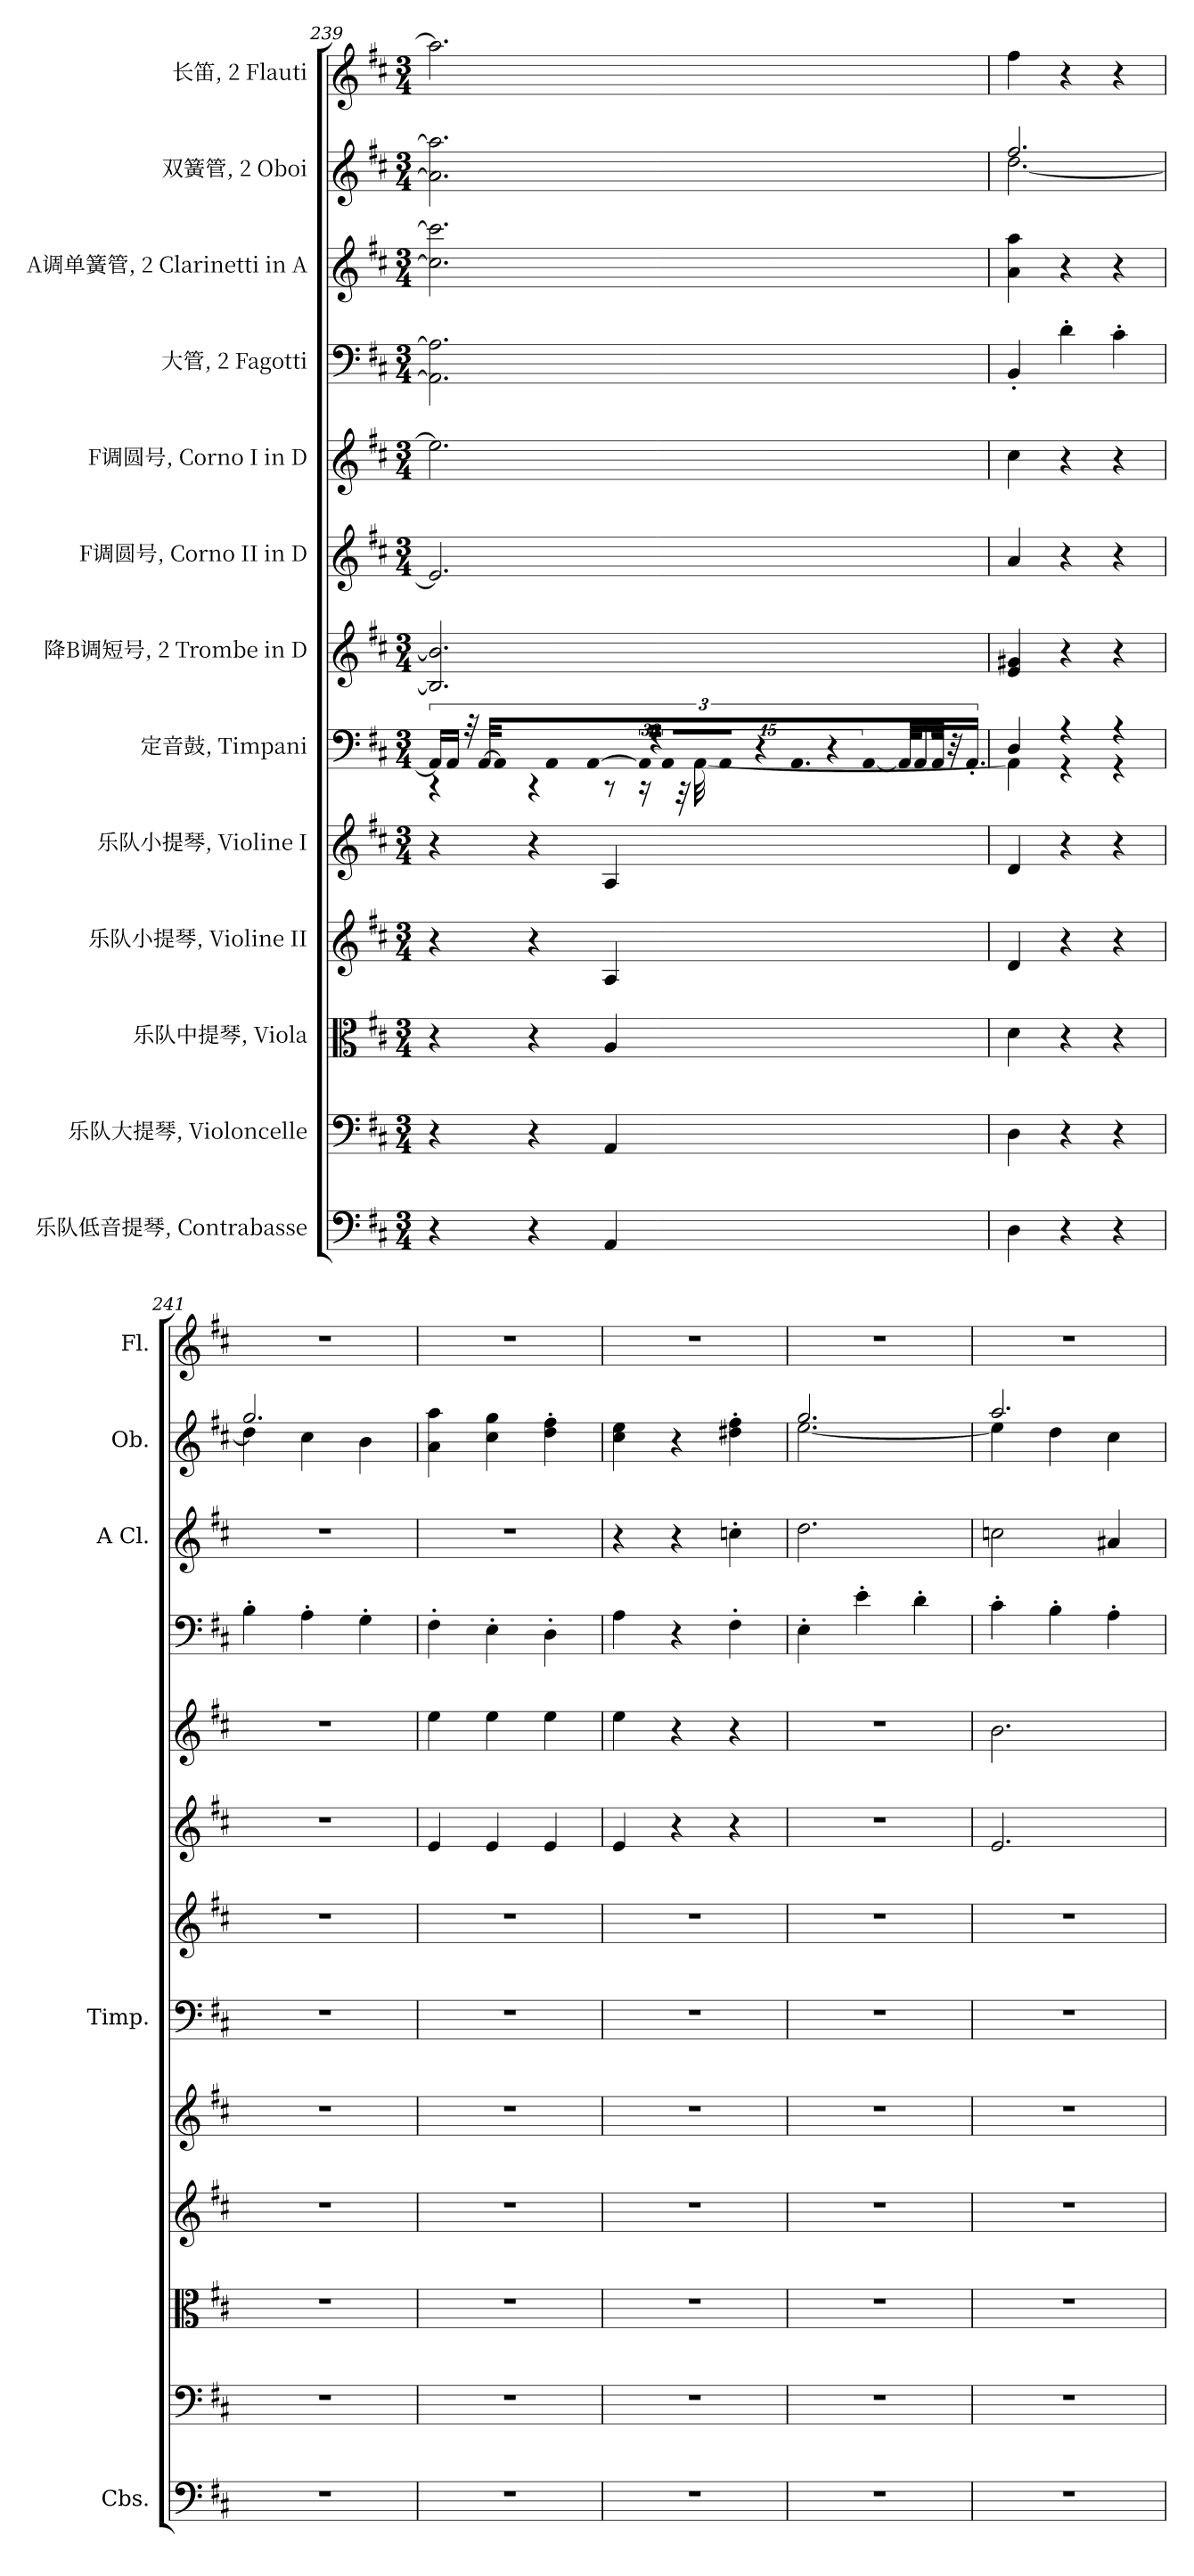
**kern	**kern	**kern	**kern	**kern	**kern	**kern	**kern	**kern	**kern	**kern	**kern	**kern
*part13	*part12	*part11	*part10	*part9	*part8	*part7	*part6	*part5	*part4	*part3	*part2	*part1
*staff13	*staff12	*staff11	*staff10	*staff9	*staff8	*staff7	*staff6	*staff5	*staff4	*staff3	*staff2	*staff1
*I"乐队低音提琴, Contrabasse	*I"乐队大提琴, Violoncelle	*I"乐队中提琴, Viola	*I"乐队小提琴, Violine II	*I"乐队小提琴, Violine I	*I"定音鼓, Timpani	*I"降B调短号, 2 Trombe in D	*I"F调圆号, Corno II in D	*I"F调圆号, Corno I in D	*I"大管, 2 Fagotti	*I"A调单簧管, 2 Clarinetti in A	*I"双簧管, 2 Oboi	*I"长笛, 2 Flauti
*I'Cbs.	*	*	*	*	*I'Timp.	*	*	*	*	*I'A Cl.	*I'Ob.	*I'Fl.
!!LO:PB:g=z
*clefF4	*clefF4	*clefC3	*clefG2	*clefG2	*clefF4	*clefG2	*clefG2	*clefG2	*clefF4	*clefG2	*clefG2	*clefG2
*ITrd7c12	*	*	*	*	*	*ITrd1c2	*ITrd4c7	*ITrd4c7	*	*ITrd2c3	*	*
*k[f#c#]	*k[f#c#]	*k[f#c#]	*k[f#c#]	*k[f#c#]	*k[f#c#]	*k[]	*k[f#]	*k[f#]	*k[f#c#]	*k[f#c#g#d#a#]	*k[f#c#]	*k[f#c#]
*M3/4	*M3/4	*M3/4	*M3/4	*M3/4	*M3/4	*M3/4	*M3/4	*M3/4	*M3/4	*M3/4	*M3/4	*M3/4
*MM267	*MM267	*MM267	*MM267	*MM267	*MM267	*MM267	*MM267	*MM267	*MM267	*MM267	*MM267	*MM267
=239	=239	=239	=239	=239	=239	=239	=239	=239	=239	=239	=239	=239
*	*	*	*	*	*^	*	*	*	*	*	*	*
4r	4r	4r	4r	4r	24AA/LL]	4r	2.A/] 2.a/]	2.A/]	2.a\]	2.AA\] 2.A\]	2.a\] 2.aa\]	2.a\] 2.aa\]	2.aa\]
.	.	.	.	.	24AA/JJ	.	.	.	.	.	.	.	.
.	.	.	.	.	48r	.	.	.	.	.	.	.	.
.	.	.	.	.	[48AA/LLL	.	.	.	.	.	.	.	.
.	.	.	.	.	32AA/J]	.	.	.	.	.	.	.	.
.	.	.	.	.	16AA/	.	.	.	.	.	.	.	.
.	.	.	.	.	[32AA/L	.	.	.	.	.	.	.	.
!	!	!	!	!	!LO:N:vis=256%9	!	!	!	!	!	!	!	!
4r	4r	4r	4r	4r	960%17AA/JJJk]	4r	.	.	.	.	.	.	.
!	!	!	!	!	!LO:N:vis=64	!	!	!	!	!	!	!	!
.	.	.	.	.	960%17r	.	.	.	.	.	.	.	.
.	.	.	.	.	1920ryy	.	.	.	.	.	.	.	.
!	!	!	!	!	!LO:N:vis=16	!	!	!	!	!	!	!	!
.	.	.	.	.	1920%137AA/LL	.	.	.	.	.	.	.	.
!	!	!	!	!	!LO:N:vis=32	!	!	!	!	!	!	!	!
.	.	.	.	.	640%23AA/JJk	.	.	.	.	.	.	.	.
!	!	!	!	!	!LO:N:vis=64	!	!	!	!	!	!	!	!
.	.	.	.	.	960%17r	.	.	.	.	.	.	.	.
!	!	!	!	!	!LO:N:vis=32.	!	!	!	!	!	!	!	!
.	.	.	.	.	1920%103AA/	.	.	.	.	.	.	.	.
!	!	!	!	!	!LO:N:vis=64	!	!	!	!	!	!	!	!
.	.	.	.	.	960%17r	.	.	.	.	.	.	.	.
!	!	!	!	!	!LO:N:vis=256%9	!	!	!	!	!	!	!	!
.	.	.	.	.	[960%17AA/	.	.	.	.	.	.	.	.
4AAA/	4AA/	4A/	4A/	4A/	32AA/KLL]	8r	.	.	.	.	.	.	.
.	.	.	.	.	16AA/	.	.	.	.	.	.	.	.
.	.	.	.	.	32AA/JJk	.	.	.	.	.	.	.	.
.	.	.	.	.	32r	16r	.	.	.	.	.	.	.
.	.	.	.	.	16.AA'/	.	.	.	.	.	.	.	.
.	.	.	.	.	.	32r	.	.	.	.	.	.	.
.	.	.	.	.	.	[32AA\	.	.	.	.	.	.	.
=240	=240	=240	=240	=240	=240	=240	=240	=240	=240	=240	=240	=240	=240
*	*	*	*	*	*	*	*	*	*	*	*	*	*MM267
*	*	*	*	*	*	*	*	*	*	*	*	*^	*
4DD\	4D\	4d\	4d/	4d/	4D/	4AA\]	4d/ 4f#X/	4d/	4f#\	4BB'/	4f#\ 4ff#\	2.ff#/	[2.dd\	4ff#\
4r	4r	4r	4r	4r	4r	4r	4r	4r	4r	4d'\	4r	.	.	4r
*	*	*	*	*	*	*	*	*	*	*	*	*	*	*MM245
4r	4r	4r	4r	4r	4r	4r	4r	4r	4r	4c#'\	4r	.	.	4r
*	*	*	*	*	*v	*v	*	*	*	*	*	*	*	*
=241	=241	=241	=241	=241	=241	=241	=241	=241	=241	=241	=241	=241	=241
*	*	*	*	*	*	*	*	*	*	*	*	*	*MM267
2.r	2.r	2.r	2.r	2.r	2.r	2.r	2.r	2.r	4B'\	2.r	2.gg/	4dd\]	2.r
.	.	.	.	.	.	.	.	.	4A'\	.	.	4cc#\	.
.	.	.	.	.	.	.	.	.	4G'\	.	.	4b\	.
*	*	*	*	*	*	*	*	*	*	*	*v	*v	*
=242	=242	=242	=242	=242	=242	=242	=242	=242	=242	=242	=242	=242
*	*	*	*	*	*	*	*	*	*	*	*	*MM267
2.r	2.r	2.r	2.r	2.r	2.r	2.r	4A/	4a\	4F#'\	2.r	4a\ 4aa\	2.r
.	.	.	.	.	.	.	4A/	4a\	4E'\	.	4cc#\ 4gg\	.
.	.	.	.	.	.	.	4A/	4a\	4D'\	.	4dd\' 4ff#\'	.
!!LO:PB:g=z
=243	=243	=243	=243	=243	=243	=243	=243	=243	=243	=243	=243	=243
*	*	*	*	*	*	*	*	*	*	*	*	*MM267
2.r	2.r	2.r	2.r	2.r	2.r	2.r	4A/	4a\	4A\	4r	4cc#\ 4ee\	2.r
.	.	.	.	.	.	.	4r	4r	4r	4r	4r	.
.	.	.	.	.	.	.	4r	4r	4F#'\	4an'\	4dd#X\' 4ff#\'	.
=244	=244	=244	=244	=244	=244	=244	=244	=244	=244	=244	=244	=244
*	*	*	*	*	*	*	*	*	*	*	*	*MM267
*	*	*	*	*	*	*	*	*	*	*	*^	*
2.r	2.r	2.r	2.r	2.r	2.r	2.r	2.r	2.r	4E'\	2.b\	2.gg/	[2.ee\	2.r
.	.	.	.	.	.	.	.	.	4e'\	.	.	.	.
.	.	.	.	.	.	.	.	.	4d'\	.	.	.	.
=245	=245	=245	=245	=245	=245	=245	=245	=245	=245	=245	=245	=245	=245
*	*	*	*	*	*	*	*	*	*	*	*	*	*MM267
2.r	2.r	2.r	2.r	2.r	2.r	2.r	2.A/	2.e\	4c#'\	2an\	2.aa/	4ee\]	2.r
.	.	.	.	.	.	.	.	.	4B'\	.	.	4dd\	.
.	.	.	.	.	.	.	.	.	4A'\	4f##X/	.	4cc#\	.
*	*	*	*	*	*	*	*	*	*	*	*v	*v	*
=	=	=	=	=	=	=	=	=	=	=	=	=
*-	*-	*-	*-	*-	*-	*-	*-	*-	*-	*-	*-	*-
